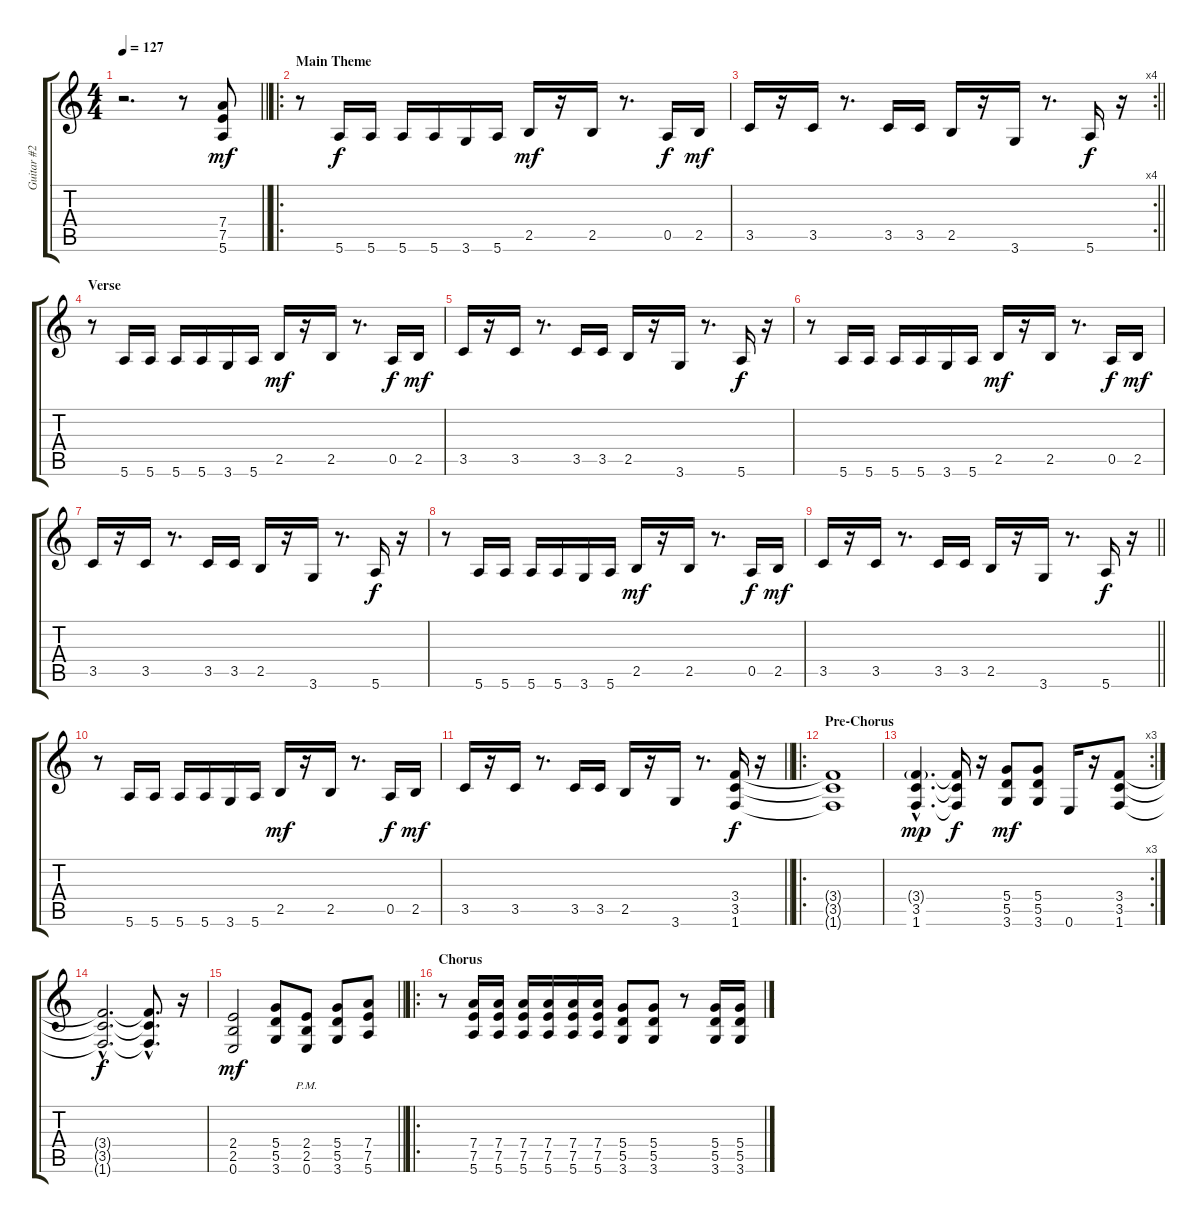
\track ("Guitar #2" "Guitar #2") {instrument distortionguitar}
\staff {score tabs}
\tuning (E4 B3 G3 D3 A2 E2) {hide}
\ts (4 4)
\tempo 127
\clef g2
\barLineRight lightlight
\ks c
r.2{d dy mf instrument distortionguitar} r.8 (7.4 7.5 5.6).8 |
\ro
\section ("" "Main Theme")
r.8 5.6.16{dy f} 5.6.16 5.6.16 5.6.16 3.6.16 5.6.16 2.5.16{dy mf} r.16 2.5.16 r.8{d} 0.5.16{dy f} 2.5.16{dy mf} |
\rc 4
\barLineRight lightlight
3.5.16 r.16 3.5.16 r.8{d} 3.5.16 3.5.16 2.5.16 r.16 3.6.16 r.8{d} 5.6.16{dy f} r.16 |
\section ("" "Verse")
r.8 5.6.16 5.6.16 5.6.16 5.6.16 3.6.16 5.6.16 2.5.16{dy mf} r.16 2.5.16 r.8{d} 0.5.16{dy f} 2.5.16{dy mf} |
3.5.16 r.16 3.5.16 r.8{d} 3.5.16 3.5.16 2.5.16 r.16 3.6.16 r.8{d} 5.6.16{dy f} r.16 |
r.8 5.6.16 5.6.16 5.6.16 5.6.16 3.6.16 5.6.16 2.5.16{dy mf} r.16 2.5.16 r.8{d} 0.5.16{dy f} 2.5.16{dy mf} |
3.5.16 r.16 3.5.16 r.8{d} 3.5.16 3.5.16 2.5.16 r.16 3.6.16 r.8{d} 5.6.16{dy f} r.16 |
r.8 5.6.16 5.6.16 5.6.16 5.6.16 3.6.16 5.6.16 2.5.16{dy mf} r.16 2.5.16 r.8{d} 0.5.16{dy f} 2.5.16{dy mf} |
\barLineRight lightlight
3.5.16 r.16 3.5.16 r.8{d} 3.5.16 3.5.16 2.5.16 r.16 3.6.16 r.8{d} 5.6.16{dy f} r.16 |
r.8 5.6.16 5.6.16 5.6.16 5.6.16 3.6.16 5.6.16 2.5.16{dy mf} r.16 2.5.16 r.8{d} 0.5.16{dy f} 2.5.16{dy mf} |
\barLineRight lightlight
3.5.16 r.16 3.5.16 r.8{d} 3.5.16 3.5.16 2.5.16 r.16 3.6.16 r.8{d} (3.4 3.5 1.6).16{dy f} r.16 |
\ro
\section ("" "Pre-Chorus")
(3.4{t} 3.5{t} 1.6{t}).1 |
\rc 3
(3.4{g hac} 3.5{hac} 1.6{hac}).4{d dy mp} (3.4{t} 3.5{t} 1.6{t}).16{dy f} r.16 (5.4 5.5 3.6).8{dy mf} (5.4 5.5 3.6).8 0.6.16 r.16 (3.4 3.5 1.6).8 |
(3.4{hac t} 3.5{hac t} 1.6{hac t}).2{d dy f} (3.4{hac t} 3.5{hac t} 1.6{hac t}).8{d} r.16 |
\barLineRight lightlight
(2.4 2.5 0.6).2{dy mf} (5.4 5.5 3.6).8 (2.4{pm} 2.5{pm} 0.6{pm}).8 (5.4 5.5 3.6).8 (7.4 7.5 5.6).8 |
\ro
\section ("" "Chorus")
r.8 (7.4 7.5 5.6).16 (7.4 7.5 5.6).16 (7.4 7.5 5.6).16 (7.4 7.5 5.6).16 (7.4 7.5 5.6).16 (7.4 7.5 5.6).16 (5.4 5.5 3.6).8 (5.4 5.5 3.6).8 r.8 (5.4 5.5 3.6).16 (5.4 5.5 3.6).16
